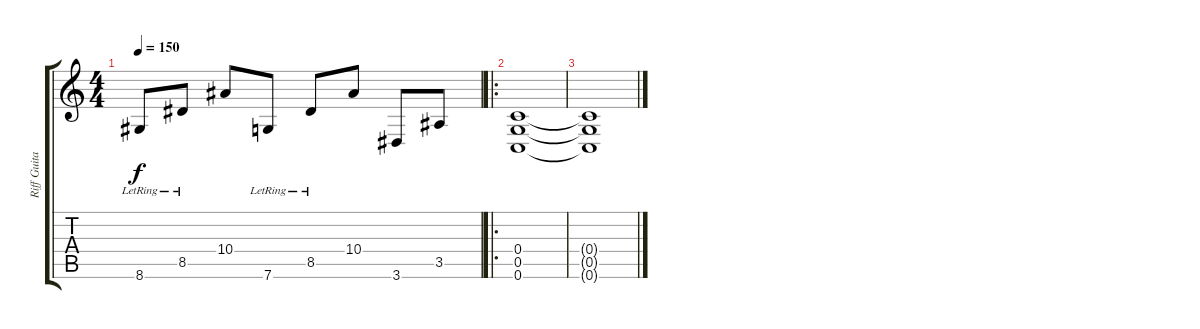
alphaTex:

\track ("Riff Guitar" "Riff Guita") {instrument overdrivenguitar}
\staff {score tabs}
\tuning (D4 A3 F3 C3 G2 C2) {hide}
\ts (4 4)
\tempo 150
\clef g2
\ks c
8.6{lr}.8{dy f} 8.5{lr}.8 10.4.8 7.6{lr}.8 8.5{lr}.8 10.4.8 3.6.8 3.5.8 |
\ro
(0.4 0.5 0.6).1 |
(0.4{t} 0.5{t} 0.6{t}).1{volume 0}
